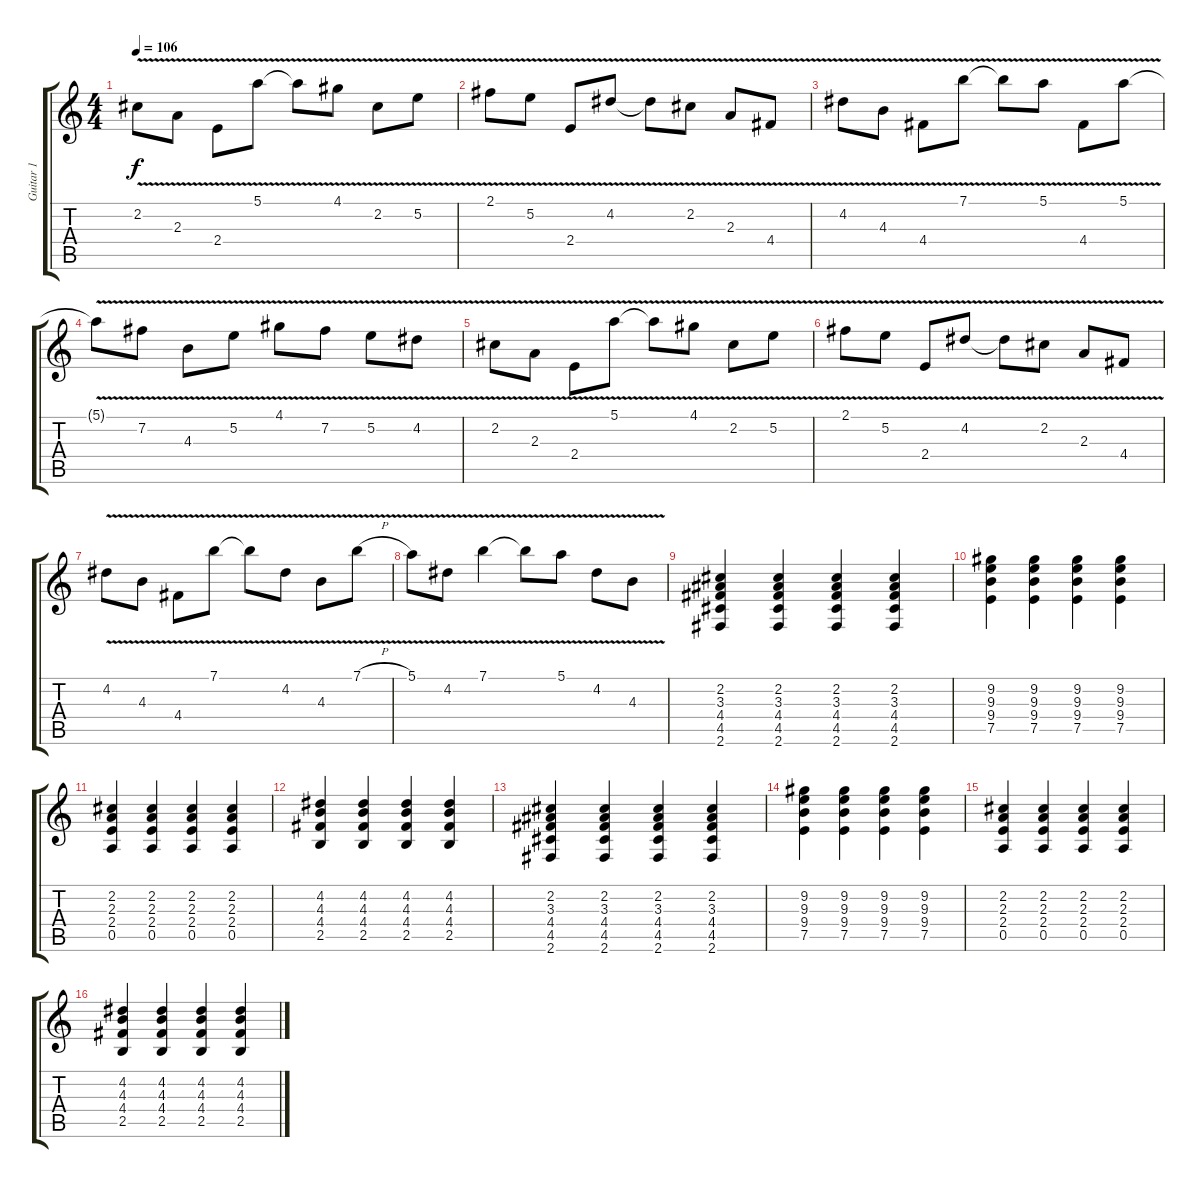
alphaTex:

\track ("Guitar 1" "Guitar 1") {instrument electricguitarclean}
\staff {score tabs}
\tuning (E4 B3 G3 D3 A2 E2) {hide}
\ts (4 4)
\tempo 106
\clef g2
\ks c
2.2{v}.8{dy f} 2.3{v}.8 2.4{v}.8 5.1{v}.8 5.1{t}.8 4.1{v}.8 2.2{v}.8 5.2{v}.8 |
2.1{v}.8 5.2{v}.8 2.4{v}.8 4.2{v}.8 4.2{t}.8 2.2{v}.8 2.3{v}.8 4.4{v}.8 |
4.2{v}.8 4.3{v}.8 4.4{v}.8 7.1{v}.8 7.1{t}.8 5.1{v}.8 4.4{v}.8 5.1{v}.8 |
5.1{t}.8 7.2{v}.8 4.3{v}.8 5.2{v}.8 4.1{v}.8 7.2{v}.8 5.2{v}.8 4.2{v}.8 |
2.2{v}.8 2.3{v}.8 2.4{v}.8 5.1{v}.8 5.1{t}.8 4.1{v}.8 2.2{v}.8 5.2{v}.8 |
2.1{v}.8 5.2{v}.8 2.4{v}.8 4.2{v}.8 4.2{t}.8 2.2{v}.8 2.3{v}.8 4.4{v}.8 |
4.2{v}.8 4.3{v}.8 4.4{v}.8 7.1{v}.8 7.1{t}.8 4.2{v}.8 4.3{v}.8 7.1{v h}.8 |
5.1{v}.8 4.2{v}.8 7.1{v}.4 7.1{t}.8 5.1{v}.8 4.2{v}.8 4.3{v}.8 |
(2.2 3.3 4.4 4.5 2.6).4 (2.2 3.3 4.4 4.5 2.6).4 (2.2 3.3 4.4 4.5 2.6).4 (2.2 3.3 4.4 4.5 2.6).4 |
(9.2 9.3 9.4 7.5).4 (9.2 9.3 9.4 7.5).4 (9.2 9.3 9.4 7.5).4 (9.2 9.3 9.4 7.5).4 |
(2.2 2.3 2.4 0.5).4 (2.2 2.3 2.4 0.5).4 (2.2 2.3 2.4 0.5).4 (2.2 2.3 2.4 0.5).4 |
(4.2 4.3 4.4 2.5).4 (4.2 4.3 4.4 2.5).4 (4.2 4.3 4.4 2.5).4 (4.2 4.3 4.4 2.5).4 |
(2.2 3.3 4.4 4.5 2.6).4 (2.2 3.3 4.4 4.5 2.6).4 (2.2 3.3 4.4 4.5 2.6).4 (2.2 3.3 4.4 4.5 2.6).4 |
(9.2 9.3 9.4 7.5).4 (9.2 9.3 9.4 7.5).4 (9.2 9.3 9.4 7.5).4 (9.2 9.3 9.4 7.5).4 |
(2.2 2.3 2.4 0.5).4 (2.2 2.3 2.4 0.5).4 (2.2 2.3 2.4 0.5).4 (2.2 2.3 2.4 0.5).4 |
(4.2 4.3 4.4 2.5).4 (4.2 4.3 4.4 2.5).4 (4.2 4.3 4.4 2.5).4 (4.2 4.3 4.4 2.5).4
